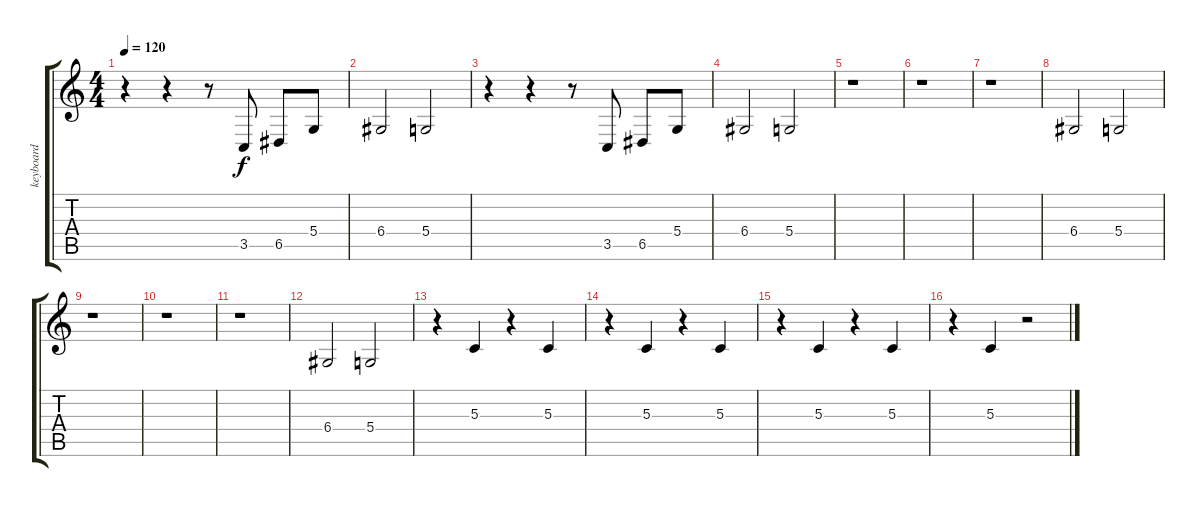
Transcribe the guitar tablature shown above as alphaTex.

\track ("keyboard" "keyboard") {instrument acousticgrandpiano}
\staff {score tabs}
\tuning (E4 B3 G3 D3 A2 E2) {hide}
\ts (4 4)
\tempo 120
\clef g2
\ks c
r.4{dy f instrument acousticgrandpiano} r.4 r.8 3.5.8 6.5.8 5.4.8 |
6.4.2 5.4.2 |
r.4 r.4 r.8 3.5.8 6.5.8 5.4.8 |
6.4.2 5.4.2 |
r.1 |
r.1 |
r.1 |
6.4.2 5.4.2 |
r.1 |
r.1 |
r.1 |
6.4.2 5.4.2 |
r.4 5.3.4 r.4 5.3.4 |
r.4 5.3.4 r.4 5.3.4 |
r.4 5.3.4 r.4 5.3.4 |
r.4 5.3.4 r.2
